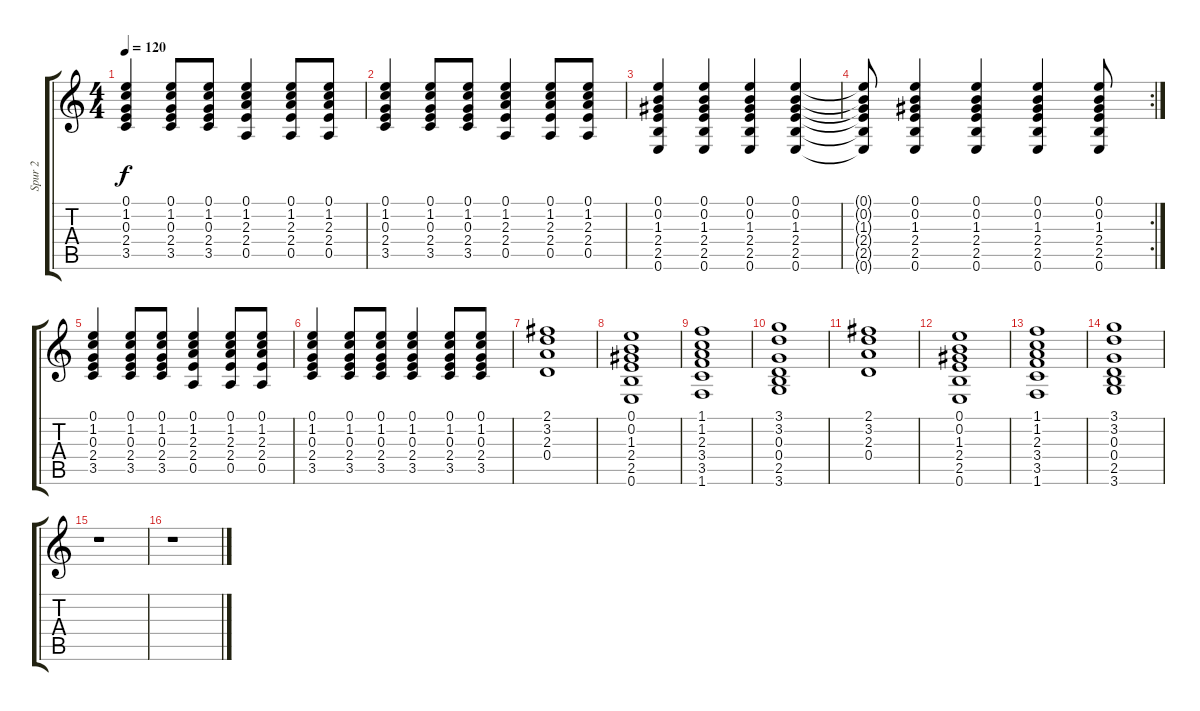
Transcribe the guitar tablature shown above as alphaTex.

\track ("Spur 2" "Spur 2") {instrument acousticguitarsteel}
\staff {score tabs}
\tuning (E4 B3 G3 D3 A2 E2) {hide}
\ts (4 4)
\tempo 120
\clef g2
\ks c
(0.1 1.2 0.3 2.4 3.5).4{dy f} (0.1 1.2 0.3 2.4 3.5).8 (0.1 1.2 0.3 2.4 3.5).8 (0.1 1.2 2.3 2.4 0.5).4 (0.1 1.2 2.3 2.4 0.5).8 (0.1 1.2 2.3 2.4 0.5).8 |
(0.1 1.2 0.3 2.4 3.5).4 (0.1 1.2 0.3 2.4 3.5).8 (0.1 1.2 0.3 2.4 3.5).8 (0.1 1.2 2.3 2.4 0.5).4 (0.1 1.2 2.3 2.4 0.5).8 (0.1 1.2 2.3 2.4 0.5).8 |
(0.1 0.2 1.3 2.4 2.5 0.6).4 (0.1 0.2 1.3 2.4 2.5 0.6).4 (0.1 0.2 1.3 2.4 2.5 0.6).4 (0.1 0.2 1.3 2.4 2.5 0.6).4 |
\rc 2
(0.1{t} 0.2{t} 1.3{t} 2.4{t} 2.5{t} 0.6{t}).8 (0.1 0.2 1.3 2.4 2.5 0.6).4 (0.1 0.2 1.3 2.4 2.5 0.6).4 (0.1 0.2 1.3 2.4 2.5 0.6).4 (0.1 0.2 1.3 2.4 2.5 0.6).8 |
(0.1 1.2 0.3 2.4 3.5).4 (0.1 1.2 0.3 2.4 3.5).8 (0.1 1.2 0.3 2.4 3.5).8 (0.1 1.2 2.3 2.4 0.5).4 (0.1 1.2 2.3 2.4 0.5).8 (0.1 1.2 2.3 2.4 0.5).8 |
(0.1 1.2 0.3 2.4 3.5).4 (0.1 1.2 0.3 2.4 3.5).8 (0.1 1.2 0.3 2.4 3.5).8 (0.1 1.2 0.3 2.4 3.5).4 (0.1 1.2 0.3 2.4 3.5).8 (0.1 1.2 0.3 2.4 3.5).8 |
(2.1 3.2 2.3 0.4).1 |
(0.1 0.2 1.3 2.4 2.5 0.6).1 |
(1.1 1.2 2.3 3.4 3.5 1.6).1 |
(3.1 3.2 0.3 0.4 2.5 3.6).1 |
(2.1 3.2 2.3 0.4).1 |
(0.1 0.2 1.3 2.4 2.5 0.6).1 |
(1.1 1.2 2.3 3.4 3.5 1.6).1 |
(3.1 3.2 0.3 0.4 2.5 3.6).1 |
r.1 |
r.1
